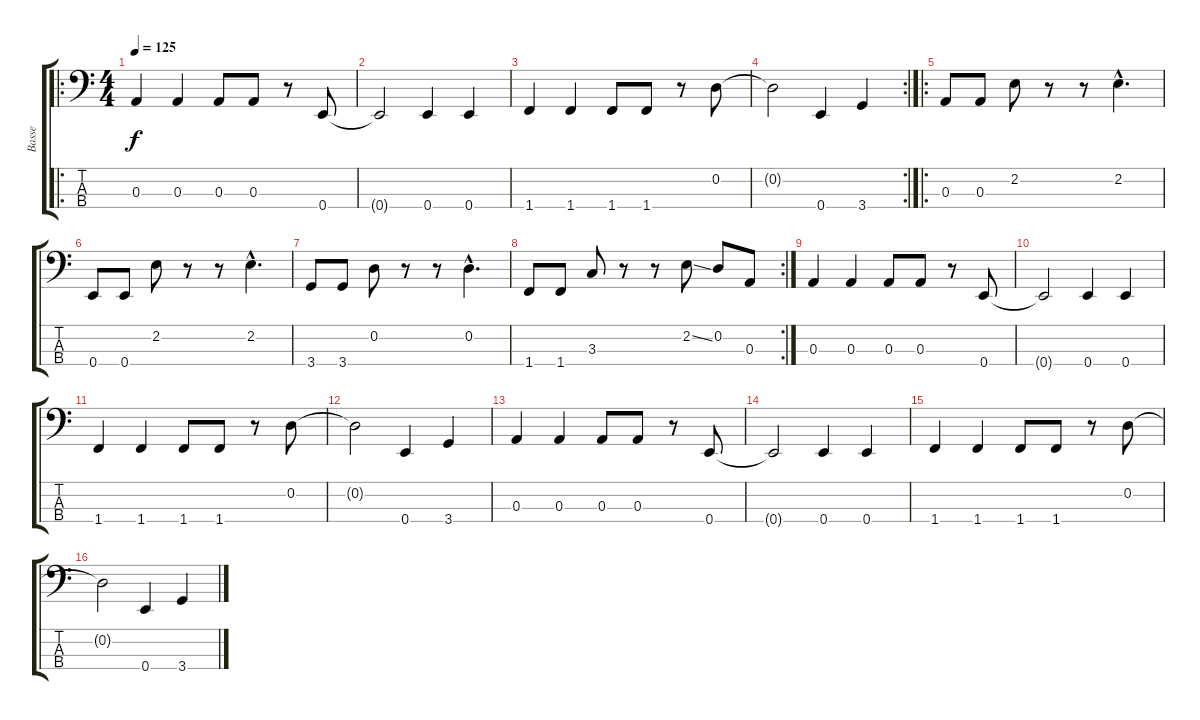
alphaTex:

\track ("Basse" "Basse") {instrument slapbass1}
\staff {score tabs}
\tuning (G2 D2 A1 E1) {hide}
\ro
\ts (4 4)
\tempo 125
\clef f4
\ks c
0.3.4{dy f} 0.3.4 0.3.8 0.3.8 r.8 0.4.8 |
0.4{t}.2 0.4.4 0.4.4 |
1.4.4 1.4.4 1.4.8 1.4.8 r.8 0.2.8 |
\rc 2
0.2{t}.2 0.4.4 3.4.4 |
\ro
0.3.8 0.3.8 2.2.8 r.8 r.8 2.2{hac}.4{d} |
0.4.8 0.4.8 2.2.8 r.8 r.8 2.2{hac}.4{d} |
3.4.8 3.4.8 0.2.8 r.8 r.8 0.2{hac}.4{d} |
\rc 2
1.4.8 1.4.8 3.3.8 r.8 r.8 2.2{ss}.8 0.2.8 0.3.8 |
0.3.4 0.3.4 0.3.8 0.3.8 r.8 0.4.8 |
0.4{t}.2 0.4.4 0.4.4 |
1.4.4 1.4.4 1.4.8 1.4.8 r.8 0.2.8 |
0.2{t}.2 0.4.4 3.4.4 |
0.3.4 0.3.4 0.3.8 0.3.8 r.8 0.4.8 |
0.4{t}.2 0.4.4 0.4.4 |
1.4.4 1.4.4 1.4.8 1.4.8 r.8 0.2.8 |
0.2{t}.2 0.4.4 3.4.4
